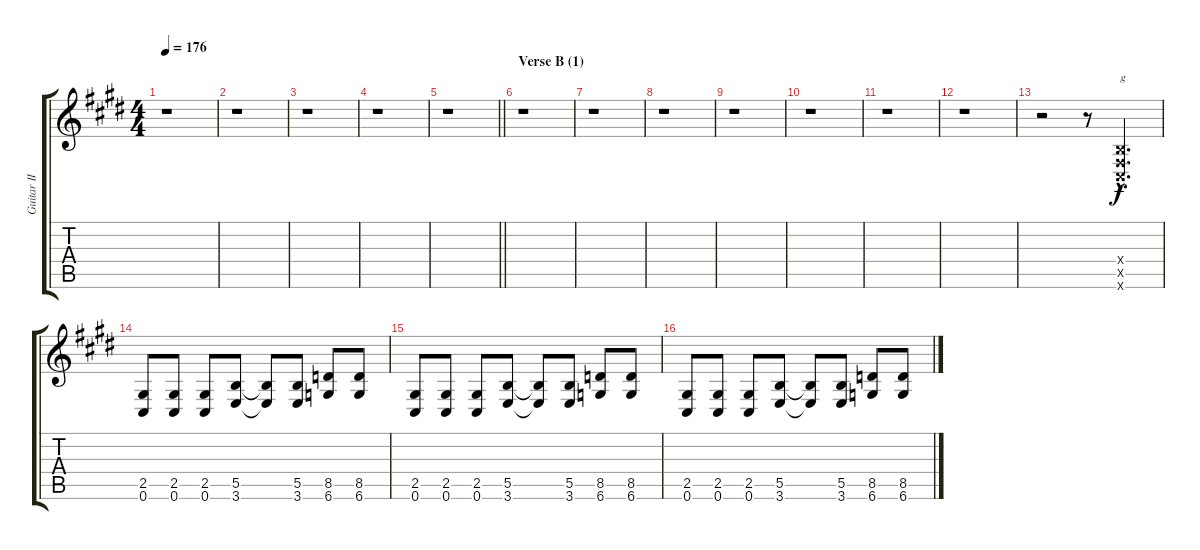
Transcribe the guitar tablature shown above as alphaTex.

\track ("Guitar II" "Guitar II") {instrument distortionguitar}
\staff {score tabs}
\tuning (Db4 Ab3 E3 B2 Gb2 Db2) {hide}
\ts (4 4)
\tempo 176
\clef g2
\ks c#minor
r.1{dy f} |
r.1 |
r.1 |
r.1 |
\barLineRight lightlight
r.1 |
\section ("" "Verse B (1)")
r.1 |
r.1 |
r.1 |
r.1 |
r.1 |
r.1 |
r.1 |
r.2 r.8 (0.4{hac x} 0.5{hac x} 0.6{hac x}).4{d txt "g"} |
(2.5 0.6).8 (2.5 0.6).8 (2.5 0.6).8 (5.5 3.6).8 (5.5{t} 3.6{t}).8 (5.5 3.6).8 (8.5 6.6).8 (8.5 6.6).8 |
(2.5 0.6).8 (2.5 0.6).8 (2.5 0.6).8 (5.5 3.6).8 (5.5{t} 3.6{t}).8 (5.5 3.6).8 (8.5 6.6).8 (8.5 6.6).8 |
(2.5 0.6).8 (2.5 0.6).8 (2.5 0.6).8 (5.5 3.6).8 (5.5{t} 3.6{t}).8 (5.5 3.6).8 (8.5 6.6).8 (8.5 6.6).8
